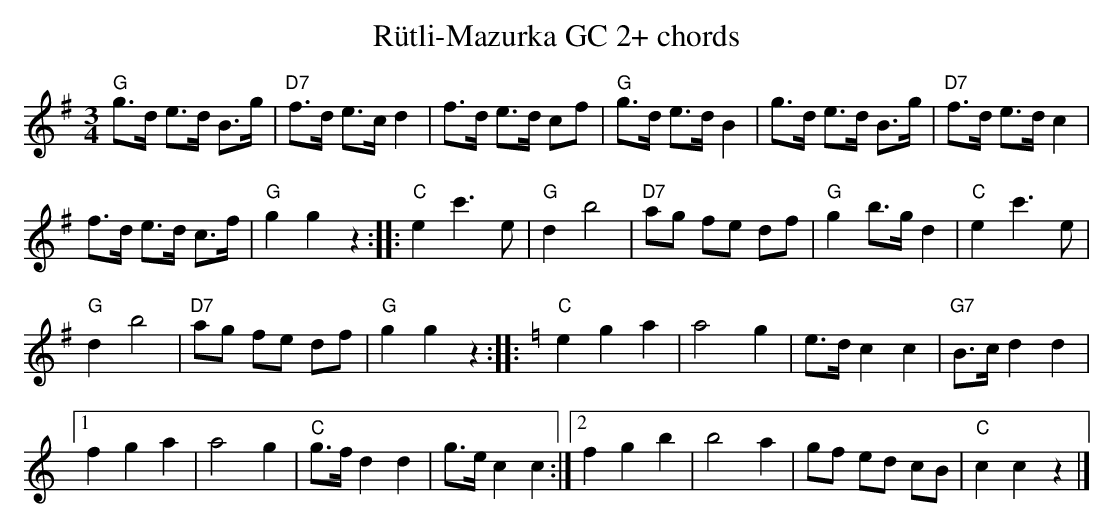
X:1
T:R\"utli-Mazurka GC 2+ chords
M:3/4
L:1/8
K:G%%MIDI gchordon
"G"g>d e>d B>g | "D7"f>d e>cd2 | f>d e>d cf | "G"g>d e>dB2 | g>d e>d B>g | "D7"f>d e>d c2 |
f>d e>d c>f | "G"g2g2z2 :: "C"e2c'3e | "G"d2b4 | "D7"ag fe df | "G"g2b>gd2 | "C"e2c'3e |
"G"d2b4 | "D7"ag fe df | "G"g2g2z2 :: [K:C]"C"e2g2a2 | a4g2 | e>dc2c2 | "G7"B>c d2d2 |1
f2g2a2 | a4 g2 | "C"g>fd2d2 | g>e c2c2 :|2 f2g2b2 | b4a2 | gf ed cB | "C"c2c2z2 |]
